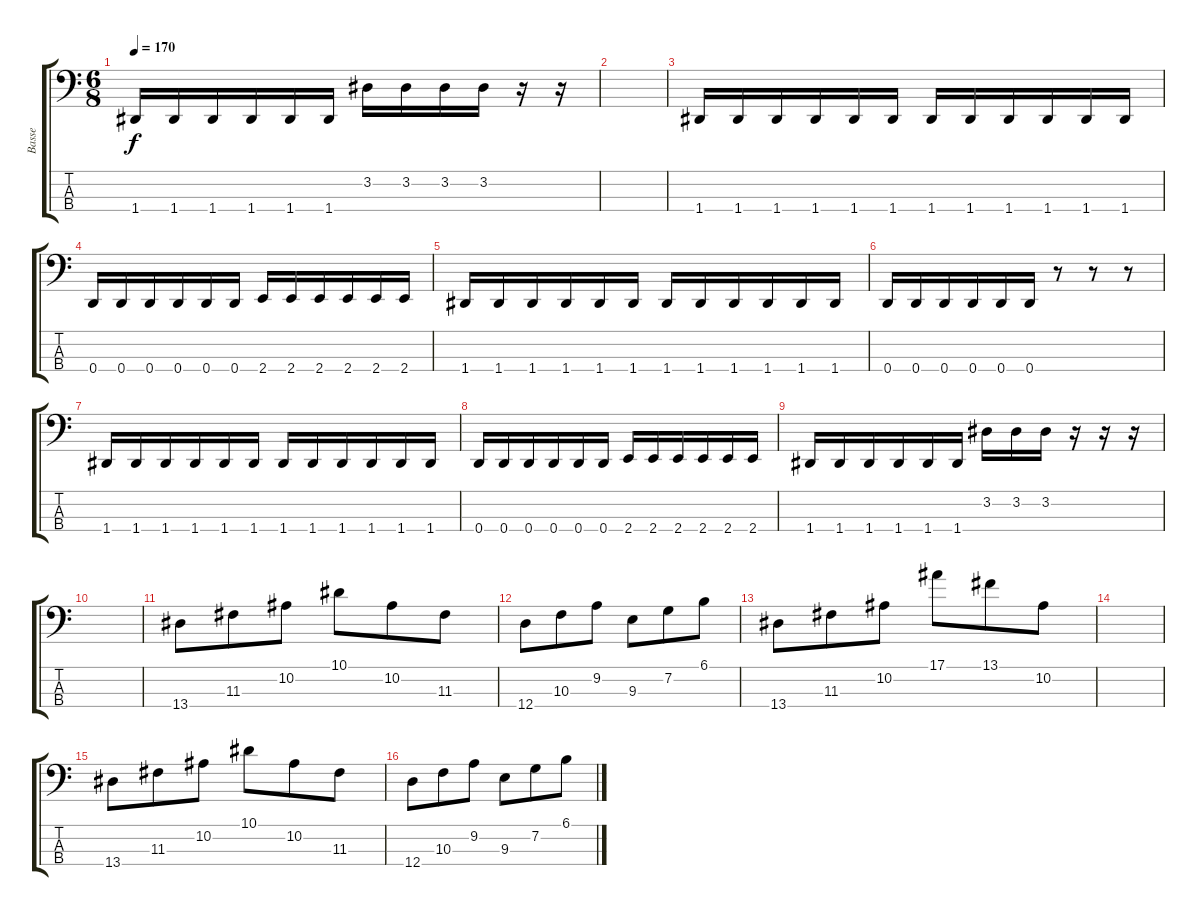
\track ("Basse" "Basse") {instrument electricbasspick}
\staff {score tabs}
\tuning (F2 C2 G1 D1) {hide}
\ts (6 8)
\tempo 170
\clef f4
\ks c
1.4.16{dy f} 1.4.16 1.4.16 1.4.16 1.4.16 1.4.16 3.2.16 3.2.16 3.2.16 3.2.16 r.16 r.16 |
|
1.4.16 1.4.16 1.4.16 1.4.16 1.4.16 1.4.16 1.4.16 1.4.16 1.4.16 1.4.16 1.4.16 1.4.16 |
0.4.16 0.4.16 0.4.16 0.4.16 0.4.16 0.4.16 2.4.16 2.4.16 2.4.16 2.4.16 2.4.16 2.4.16 |
1.4.16 1.4.16 1.4.16 1.4.16 1.4.16 1.4.16 1.4.16 1.4.16 1.4.16 1.4.16 1.4.16 1.4.16 |
0.4.16 0.4.16 0.4.16 0.4.16 0.4.16 0.4.16 r.8 r.8 r.8 |
1.4.16 1.4.16 1.4.16 1.4.16 1.4.16 1.4.16 1.4.16 1.4.16 1.4.16 1.4.16 1.4.16 1.4.16 |
0.4.16 0.4.16 0.4.16 0.4.16 0.4.16 0.4.16 2.4.16 2.4.16 2.4.16 2.4.16 2.4.16 2.4.16 |
1.4.16 1.4.16 1.4.16 1.4.16 1.4.16 1.4.16 3.2.16 3.2.16 3.2.16 r.16 r.16 r.16 |
|
13.4.8 11.3.8 10.2.8 10.1.8 10.2.8 11.3.8 |
12.4.8 10.3.8 9.2.8 9.3.8 7.2.8 6.1.8 |
13.4.8 11.3.8 10.2.8 17.1.8 13.1.8 10.2.8 |
|
13.4.8 11.3.8 10.2.8 10.1.8 10.2.8 11.3.8 |
12.4.8 10.3.8 9.2.8 9.3.8 7.2.8 6.1.8
